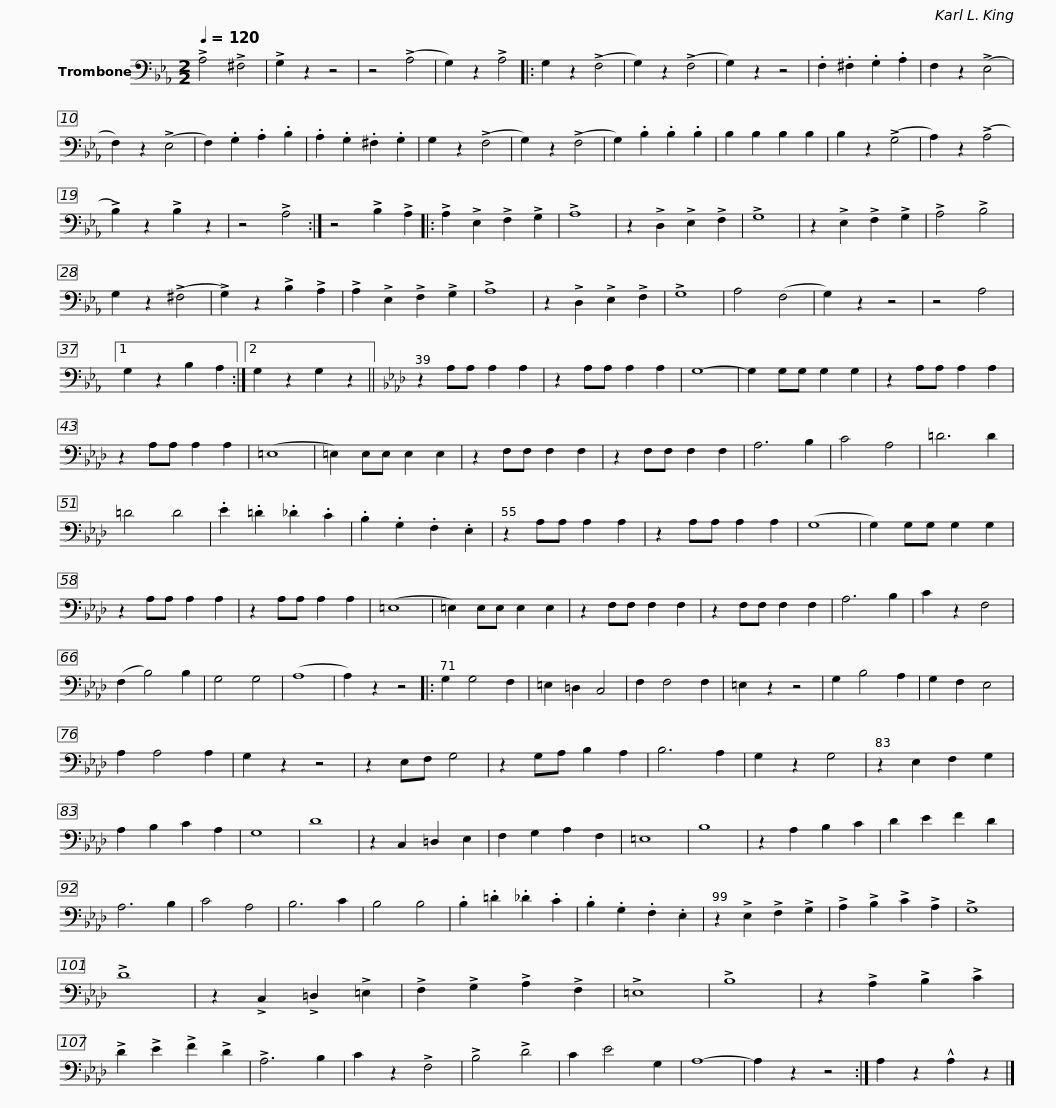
X:1
L:1/8
Q:1/4=120
M:2/2
I:linebreak $
K:Eb
V:1 bass
V:1
 !>!A,4 !>!^F,4 | !>!G,2 z2 z4 | z4 (!>!A,4 | G,2) z2 !>!A,4 |: G,2 z2 (!>!F,4 | %5
 G,2) z2 (!>!F,4 | G,2) z2 z4 | .F,2 .^F,2 .G,2 .A,2 | F,2 z2 (!>!E,4 | F,2) z2 (!>!E,4 | %10
 F,2) .G,2 .A,2 .B,2 | .A,2 .G,2 .^F,2 .G,2 | G,2 z2 (!>!F,4 |$ G,2) z2 (!>!F,4 | G,2) .B,2 .B,2 .B,2 | %15
 B,2 B,2 B,2 B,2 | B,2 z2 (!>!G,4 | A,2) z2 (!>!A,4 | !>!B,2) z2 !>!B,2 z2 | z4 !>!A,4 :| %20
 z4 !>!B,2 !>!A,2 |: !>!A,2 !>!E,2 !>!F,2 !>!G,2 | !>!A,8 | z2 !>!D,2 !>!E,2 !>!F,2 | !>!G,8 | %25
 z2 !>!E,2 !>!F,2 !>!G,2 | !>!A,4 !>!B,4 |$ G,2 z2 (!>!^F,4 | !>!G,2) z2 !>!B,2 !>!A,2 | !>!A,2 !>!E,2 !>!F,2 !>!G,2 | %30
 !>!A,8 | z2 !>!D,2 !>!E,2 !>!F,2 | !>!G,8 | A,4 (F,4 | G,2) z2 z4 | %35
 z4 A,4 |1 G,2 z2 B,2 A,2 :|2 G,2 z2 G,2 z2 ||[K:Ab] z2 A,A, A,2 A,2 |$ z2 A,A, A,2 A,2 | %40
 G,8- | G,2 G,G, G,2 G,2 | z2 A,A, A,2 A,2 | z2 A,A, A,2 A,2 | (=E,8 | %45
 =E,2) E,E, E,2 E,2 | z2 F,F, F,2 F,2 | z2 F,F, F,2 F,2 | A,6 B,2 | C4 A,4 | %50
 =D6 D2 |$ =D4 D4 | .E2 .=D2 ._D2 .C2 | .B,2 .G,2 .F,2 .E,2 | z2 A,A, A,2 A,2 | %55
 z2 A,A, A,2 A,2 | (G,8 | G,2) G,G, G,2 G,2 | z2 A,A, A,2 A,2 | z2 A,A, A,2 A,2 | %60
 (=E,8 | =E,2) E,E, E,2 E,2 |$ z2 F,F, F,2 F,2 | z2 F,F, F,2 F,2 | A,6 B,2 | %65
 C2 z2 F,4 | (F,2 B,4) B,2 | G,4 G,4 | (A,8 | A,2) z2 z4 |: %70
 G,2 G,4 F,2 | =E,2 =D,2 C,4 | F,2 F,4 F,2 | =E,2 z2 z4 | G,2 B,4 A,2 |$ %75
 G,2 F,2 E,4 | A,2 A,4 A,2 | G,2 z2 z4 | z2 E,F, G,4 | z2 G,A, B,2 A,2 | %80
 B,6 A,2 | G,2 z2 G,4 | z2 E,2 F,2 G,2 | A,2 B,2 C2 A,2 | G,8 | %85
 D8 | z2 C,2 =D,2 E,2 | F,2 G,2 A,2 F,2 |$ =E,8 | B,8 | %90
 z2 A,2 B,2 C2 | D2 E2 F2 D2 | A,6 B,2 | C4 A,4 | B,6 C2 | %95
 B,4 B,4 | .B,2 .=D2 ._D2 .C2 | .B,2 .G,2 .F,2 .E,2 | z2 !>!E,2 !>!F,2 !>!G,2 | !>!A,2 !>!B,2 !>!C2 !>!A,2 | %100
 !>!G,8 | !>!D8 |$ z2 !>!C,2 !>!=D,2 !>!=E,2 | !>!F,2 !>!G,2 !>!A,2 !>!F,2 | !>!=E,8 | %105
 !>!B,8 | z2 !>!A,2 !>!B,2 !>!C2 | !>!D2 !>!E2 !>!F2 !>!D2 | !>!A,6 B,2 | C2 z2 !>!F,4 | %110
 !>!B,4 !>!D4 | C2 E4 G,2 | A,8- | A,2 z2 z4 :| A,2 z2 !^!A,2 z2 |] %115
